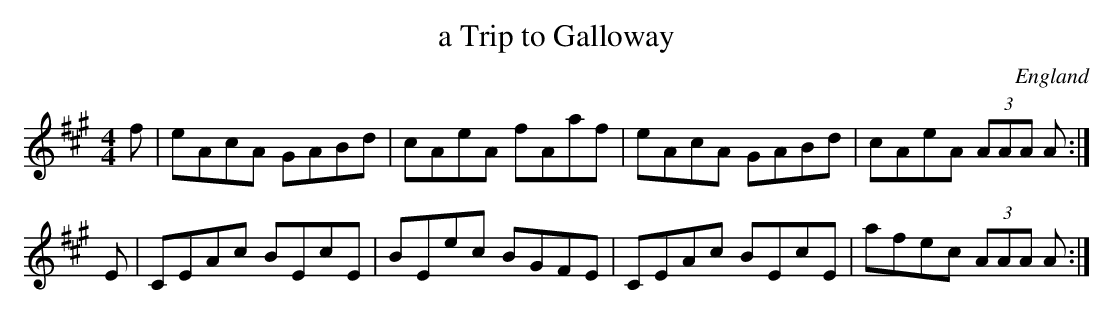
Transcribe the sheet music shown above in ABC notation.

X:1
T:a Trip to Galloway
M:4/4
O:England
K:A major
f|\
eAcA GABd| cAeA fAaf| eAcA GABd| cAeA (3AAA A:|
E|\
CEAc BEcE| BEec BGFE| CEAc BEcE| afec (3AAA A:|
